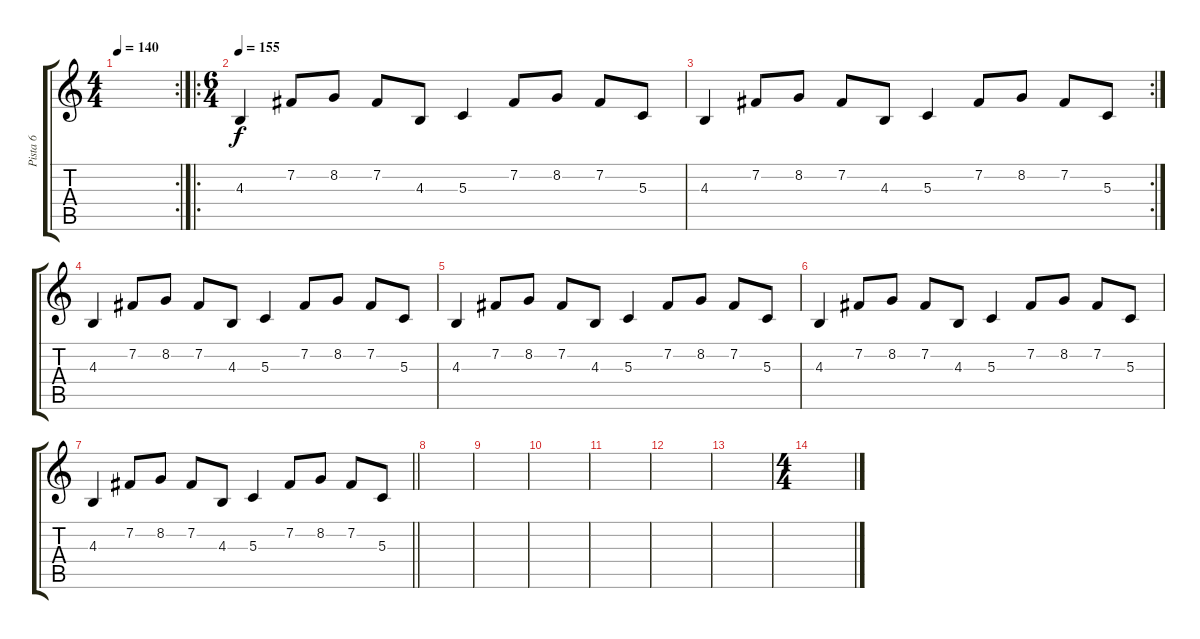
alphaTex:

\track ("Pista 6" "Pista 6") {instrument pad8sweep}
\staff {score tabs}
\tuning (E4 B3 G3 D3 A2 E2) {hide}
\rc 2
\ts (4 4)
\tempo 140
\clef g2
\ks c
|
\ro
\ts (6 4)
\tempo 155
4.3.4 7.2.8 8.2.8 7.2.8 4.3.8 5.3.4 7.2.8 8.2.8 7.2.8 5.3.8 |
\rc 2
4.3.4 7.2.8 8.2.8 7.2.8 4.3.8 5.3.4 7.2.8 8.2.8 7.2.8 5.3.8 |
4.3.4 7.2.8 8.2.8 7.2.8 4.3.8 5.3.4 7.2.8 8.2.8 7.2.8 5.3.8 |
4.3.4 7.2.8 8.2.8 7.2.8 4.3.8 5.3.4 7.2.8 8.2.8 7.2.8 5.3.8 |
4.3.4 7.2.8 8.2.8 7.2.8 4.3.8 5.3.4 7.2.8 8.2.8 7.2.8 5.3.8 |
\barLineRight lightlight
4.3.4 7.2.8 8.2.8 7.2.8 4.3.8 5.3.4 7.2.8 8.2.8 7.2.8 5.3.8 |
|
|
|
|
|
|
\ts (4 4)
